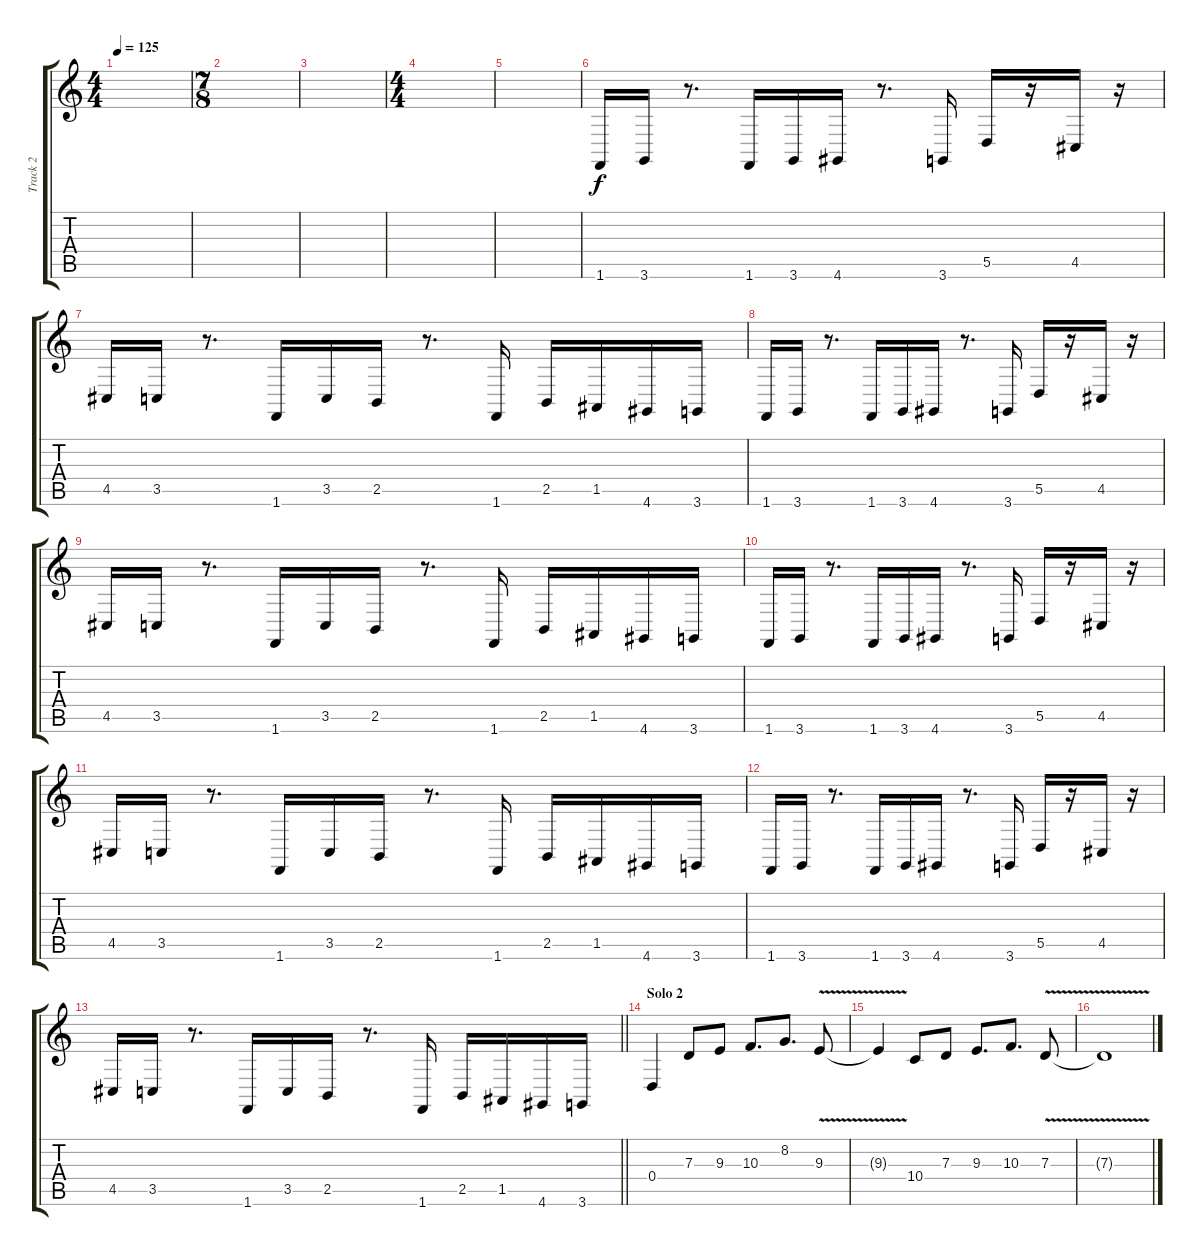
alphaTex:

\track ("Track 2" "Track 2") {instrument drawbarorgan}
\staff {score tabs}
\tuning (E4 B3 G3 D3 A2 E2) {hide}
\ts (4 4)
\tempo 125
\clef g2
\ks c
|
\ts (7 8)
|
|
\ts (4 4)
|
|
1.6.16 3.6.16 r.8{d} 1.6.16 3.6.16 4.6.16 r.8{d} 3.6.16 5.5.16 r.16 4.5.16 r.16 |
4.5.16 3.5.16 r.8{d} 1.6.16 3.5.16 2.5.16 r.8{d} 1.6.16 2.5.16 1.5.16 4.6.16 3.6.16 |
1.6.16 3.6.16 r.8{d} 1.6.16 3.6.16 4.6.16 r.8{d} 3.6.16 5.5.16 r.16 4.5.16 r.16 |
4.5.16 3.5.16 r.8{d} 1.6.16 3.5.16 2.5.16 r.8{d} 1.6.16 2.5.16 1.5.16 4.6.16 3.6.16 |
1.6.16 3.6.16 r.8{d} 1.6.16 3.6.16 4.6.16 r.8{d} 3.6.16 5.5.16 r.16 4.5.16 r.16 |
4.5.16 3.5.16 r.8{d} 1.6.16 3.5.16 2.5.16 r.8{d} 1.6.16 2.5.16 1.5.16 4.6.16 3.6.16 |
1.6.16 3.6.16 r.8{d} 1.6.16 3.6.16 4.6.16 r.8{d} 3.6.16 5.5.16 r.16 4.5.16 r.16 |
\barLineRight lightlight
4.5.16 3.5.16 r.8{d} 1.6.16 3.5.16 2.5.16 r.8{d} 1.6.16 2.5.16 1.5.16 4.6.16 3.6.16 |
\section ("" "Solo 2")
0.4.4 7.3.8 9.3.8 10.3.8{d} 8.2.8{d} 9.3{v}.8 |
9.3{t}.4 10.4.8 7.3.8 9.3.8{d} 10.3.8{d} 7.3{v}.8 |
7.3{t}.1
